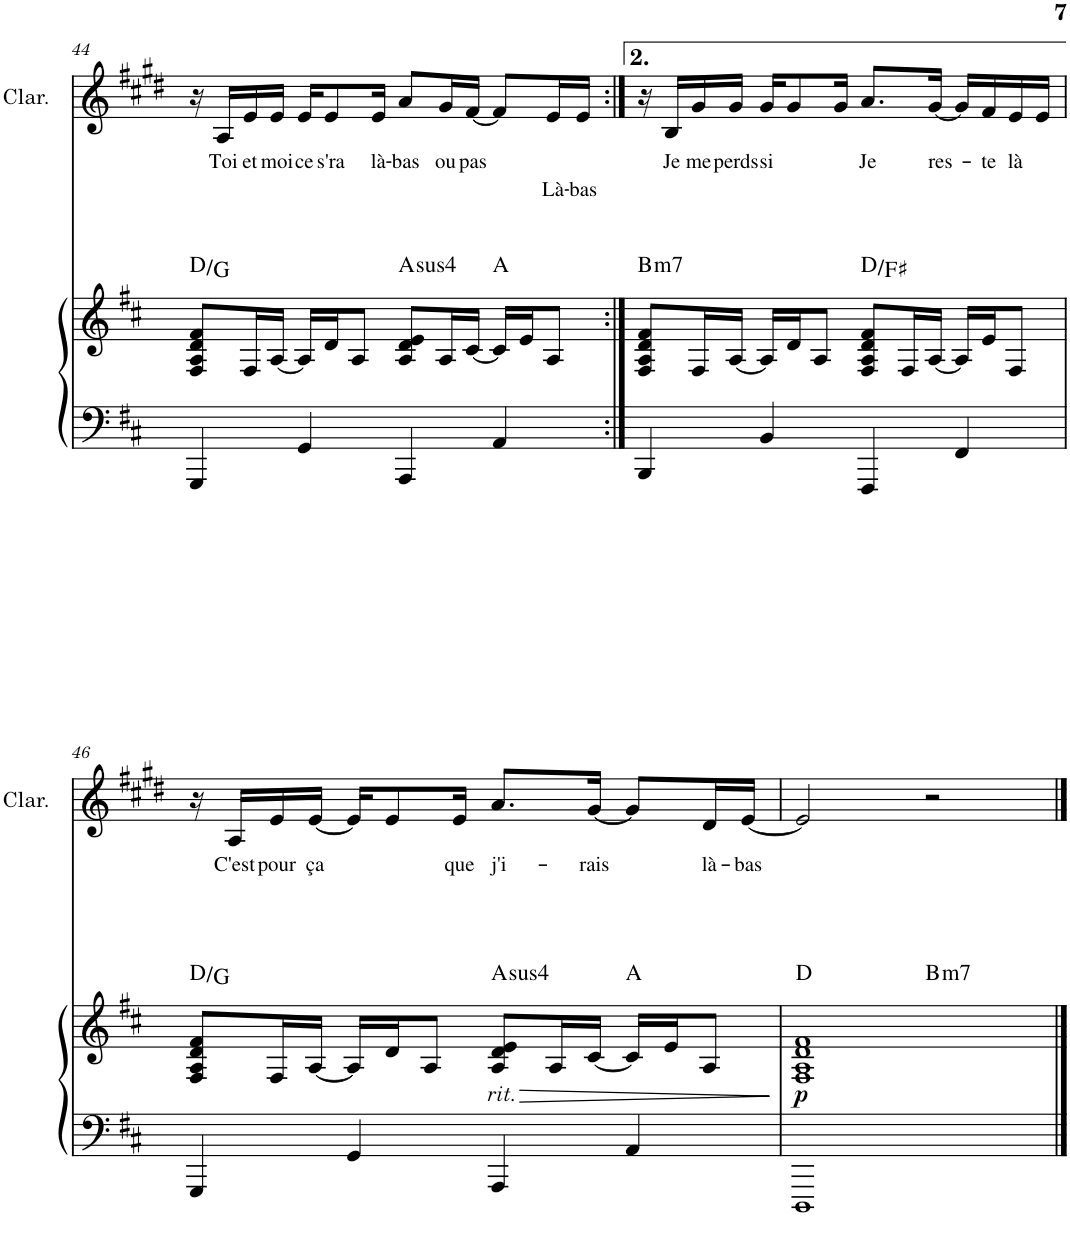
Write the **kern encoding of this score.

**kern	**kern	**dynam	**harte	**kern	**text	**text
*part2	*part2	*part2	*part2	*part1	*part1	*part1
*staff3	*staff2	*staff2/3	*	*staff1	*staff1	*staff1
*I"Piano	*	*	*	*I"Clarinette	*	*
*I'Pno	*	*	*	*I'Clar.	*	*
!!LO:PB:g=z
*clefF4	*clefG2	*	*	*clefG2	*	*
*	*	*	*	*Trd1c2	*	*
*k[f#c#]	*k[f#c#]	*	*	*k[f#c#g#d#]	*	*
*M4/4	*M4/4	*	*	*M4/4	*	*
=44	=44	=44	=44	=44	=44	=44
4GGG/	8F#/ 8A/ 8d/ 8f#/L	.	D:maj/4	16r	.	.
!	!	!	!	!	!LO:LY:b	!
.	.	.	.	16A/LL	Toi	.
!	!	!	!	!	!LO:LY:b	!
.	16F#/L	.	.	16e/	et	.
!	!	!	!	!	!LO:LY:b	!
.	[16A/JJ	.	.	16e/JJ	moi	.
!	!	!	!	!	!LO:LY:b	!
4GG/	16A/LL]	.	.	16e/KL	ce	.
!	!	!	!	!	!LO:LY:b	!
.	16d/J	.	.	8e/	s'ra	.
.	8A/J	.	.	.	.	.
!	!	!	!	!	!LO:LY:b	!
.	.	.	.	16e/Jk	là-	.
!	!	!	!LO:H:kt=4	!	!LO:LY:b	!
4AAA/	8A/ 8d/ 8e/L	.	A:sus4	8a/L	-bas	.
!	!	!	!	!	!LO:LY:b	!
.	16A/L	.	.	16g#/L	ou	.
!	!	!	!	!	!LO:LY:b	!
.	[16c#/JJ	.	.	[16f#/JJ	pas	.
4AA/	16c#/LL]	.	A:maj	8f#/L]	.	.
.	16e/J	.	.	.	.	.
!	!	!	!	!	!	!LO:LY:b
.	8A/J	.	.	16e/L	.	Là-
!	!	!	!	!	!	!LO:LY:b
.	.	.	.	16e/JJ	.	-bas
=45:|!	=45:|!	=45:|!	=45:|!	=45:|!	=45:|!	=45:|!
!	!	!	!LO:H:kt=m7	!	!	!
4BBB/	8F#/ 8A/ 8d/ 8f#/L	.	B:min7	16r	.	.
!	!	!	!	!	!LO:LY:b	!
.	.	.	.	16B/LL	Je	.
!	!	!	!	!	!LO:LY:b	!
.	16F#/L	.	.	16g#/	me	.
!	!	!	!	!	!LO:LY:b	!
.	[16A/JJ	.	.	16g#/JJ	perds	.
!	!	!	!	!	!LO:LY:b	!
4BB/	16A/LL]	.	.	16g#/KL	si	.
.	16d/J	.	.	8g#/	.	.
.	8A/J	.	.	.	.	.
.	.	.	.	16g#/Jk	.	.
!	!	!	!	!	!LO:LY:b	!
4FFF#/	8F#/ 8A/ 8d/ 8f#/L	.	D:maj/3	8.a/L	Je	.
.	16F#/L	.	.	.	.	.
!	!	!	!	!	!LO:LY:b	!
.	[16A/JJ	.	.	[16g#/Jk	res-	.
4FF#/	16A/LL]	.	.	16g#/LL]	.	.
!	!	!	!	!	!LO:LY:b	!
.	16e/J	.	.	16f#/	-te	.
!	!	!	!	!	!LO:LY:b	!
.	8F#/J	.	.	16e/	là	.
.	.	.	.	16e/JJ	.	.
!!LO:LB:g=z
=46	=46	=46	=46	=46	=46	=46
4GGG/	8F#/ 8A/ 8d/ 8f#/L	.	D:maj/4	16r	.	.
!	!	!	!	!	!LO:LY:b	!
.	.	.	.	16A/LL	C'est	.
!	!	!	!	!	!LO:LY:b	!
.	16F#/L	.	.	16e/	pour	.
!	!	!	!	!	!LO:LY:b	!
.	[16A/JJ	.	.	[16e/JJ	ça	.
4GG/	16A/LL]	.	.	16e/KL]	.	.
.	16d/J	.	.	8e/	.	.
.	8A/J	.	.	.	.	.
!	!	!	!	!	!LO:LY:b	!
.	.	.	.	16e/Jk	que	.
!	!LO:TX:b:i:t=rit.	!	!	!	!	!
!	!	!LO:HP:b	!LO:H:kt=4	!	!LO:LY:b	!
4AAA/	8A/ 8d/ 8e/L	>	A:sus4	8.a/L	j'i-	.
.	16A/L	.	.	.	.	.
!	!	!	!	!	!LO:LY:b	!
.	[16c#/JJ	.	.	[16g#/Jk	-rais	.
4AA/	16c#/LL]	.	A:maj	8g#/L]	.	.
.	16e/J	.	.	.	.	.
!	!	!	!	!	!LO:LY:b	!
.	8A/J	.	.	16d#/L	là-	.
!	!	!	!	!	!LO:LY:b	!
.	.	.	.	[16e/JJ	-bas	.
.	.	]	.	.	.	.
=47	=47	=47	=47	=47	=47	=47
!	!	!LO:DY:b	!	!	!	!
*	*^	*	*	*	*	*
1DDD	1F# 1A 1d 1f#	2ryy	p	D:maj	2e/]	.	.
!	!	!	!	!LO:H:kt=m7	!	!	!
.	.	2ryy	.	B:min7	2r	.	.
*	*v	*v	*	*	*	*	*
==	==	==	==	==	==	==
*-	*-	*-	*-	*-	*-	*-
